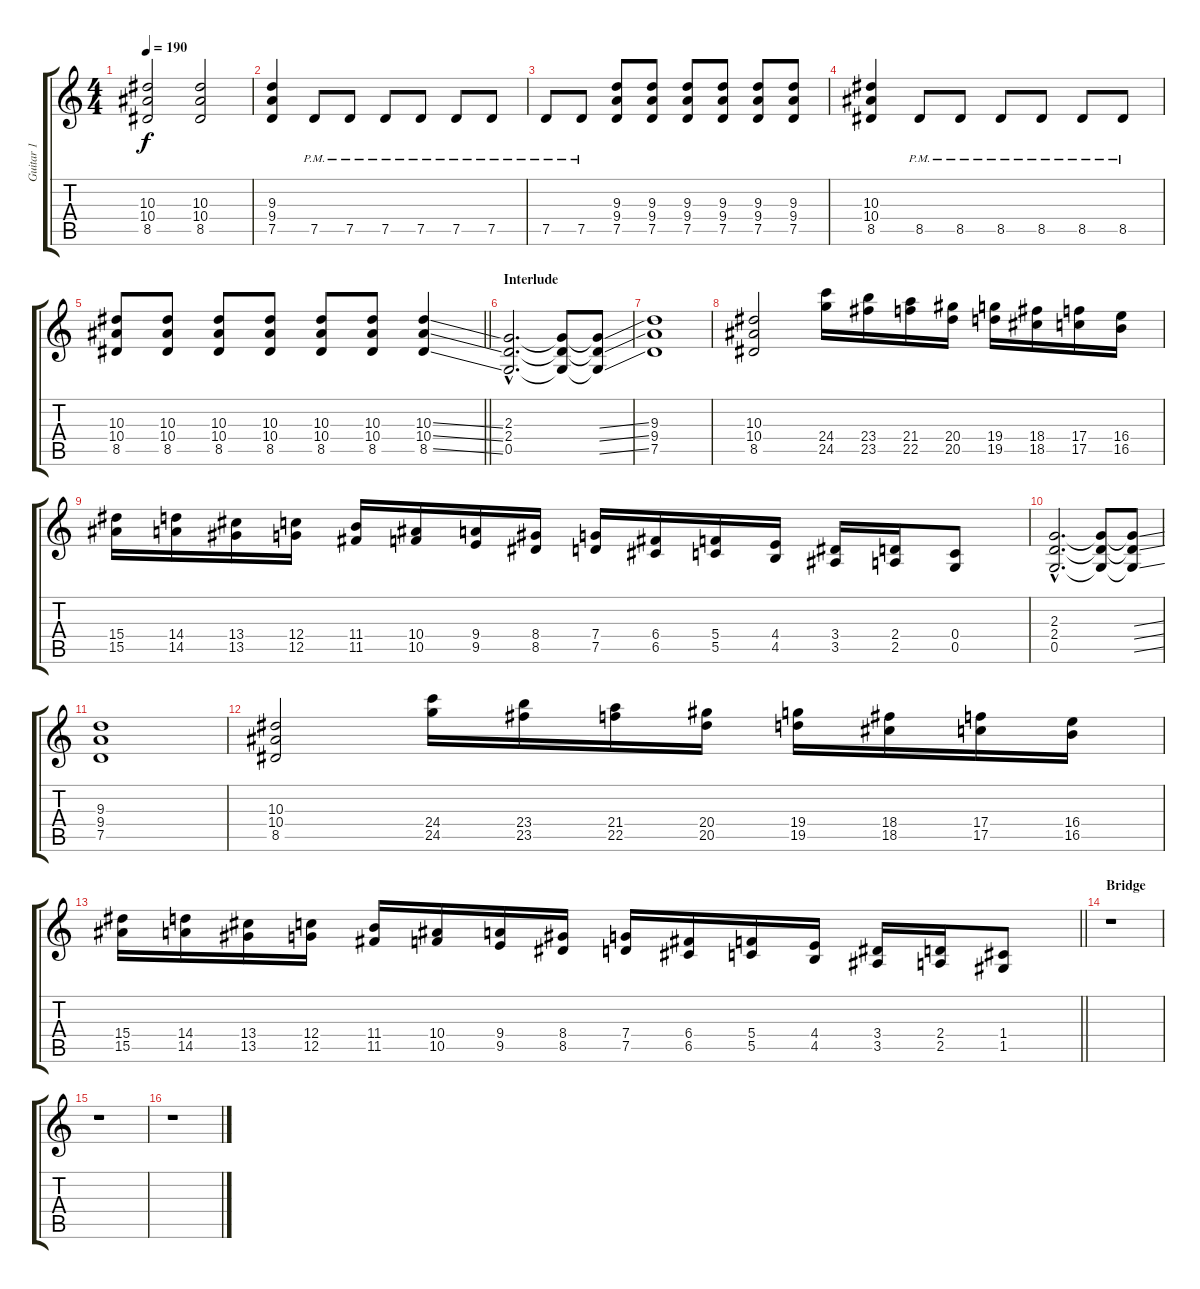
\track ("Guitar 1" "Guitar 1") {instrument distortionguitar}
\staff {score tabs}
\tuning (D4 A3 F3 C3 G2 C2) {hide}
\ts (4 4)
\tempo 190
\clef g2
\ks c
(10.3 10.4 8.5).2{dy f} (10.3 10.4 8.5).2 |
(9.3 9.4 7.5).4 7.5{pm}.8 7.5{pm}.8 7.5{pm}.8 7.5{pm}.8 7.5{pm}.8 7.5{pm}.8 |
7.5{pm}.8 7.5{pm}.8 (9.3 9.4 7.5).8 (9.3 9.4 7.5).8 (9.3 9.4 7.5).8 (9.3 9.4 7.5).8 (9.3 9.4 7.5).8 (9.3 9.4 7.5).8 |
(10.3 10.4 8.5).4 8.5{pm}.8 8.5{pm}.8 8.5{pm}.8 8.5{pm}.8 8.5{pm}.8 8.5{pm}.8 |
\barLineRight lightlight
(10.3 10.4 8.5).8 (10.3 10.4 8.5).8 (10.3 10.4 8.5).8 (10.3 10.4 8.5).8 (10.3 10.4 8.5).8 (10.3 10.4 8.5).8 (10.3{ss} 10.4{ss} 8.5{ss}).4 |
\section ("" "Interlude")
(2.3{hac} 2.4{hac} 0.5{hac}).2{d} (2.3{t} 2.4{t} 0.5{t}).8 (2.3{ss t} 2.4{ss t} 0.5{ss t}).8 |
(9.3 9.4 7.5).1 |
(10.3 10.4 8.5).2 (24.4 24.5).16{instrument guitarfretnoise} (23.4 23.5).16 (21.4 22.5).16 (20.4 20.5).16 (19.4 19.5).16 (18.4 18.5).16 (17.4 17.5).16 (16.4 16.5).16 |
(15.4 15.5).16 (14.4 14.5).16 (13.4 13.5).16 (12.4 12.5).16 (11.4 11.5).16 (10.4 10.5).16 (9.4 9.5).16 (8.4 8.5).16 (7.4 7.5).16 (6.4 6.5).16 (5.4 5.5).16 (4.4 4.5).16 (3.4 3.5).16 (2.4 2.5).16 (0.4 0.5).8{instrument distortionguitar} |
(2.3{hac} 2.4{hac} 0.5{hac}).2{d} (2.3{t} 2.4{t} 0.5{t}).8 (2.3{ss t} 2.4{ss t} 0.5{ss t}).8 |
(9.3 9.4 7.5).1 |
(10.3 10.4 8.5).2 (24.4 24.5).16{instrument guitarfretnoise} (23.4 23.5).16 (21.4 22.5).16 (20.4 20.5).16 (19.4 19.5).16 (18.4 18.5).16 (17.4 17.5).16 (16.4 16.5).16 |
\barLineRight lightlight
(15.4 15.5).16 (14.4 14.5).16 (13.4 13.5).16 (12.4 12.5).16 (11.4 11.5).16 (10.4 10.5).16 (9.4 9.5).16 (8.4 8.5).16 (7.4 7.5).16 (6.4 6.5).16 (5.4 5.5).16 (4.4 4.5).16 (3.4 3.5).16 (2.4 2.5).16 (1.4 1.5).8 |
\section ("" "Bridge")
r.1 |
r.1 |
r.1
